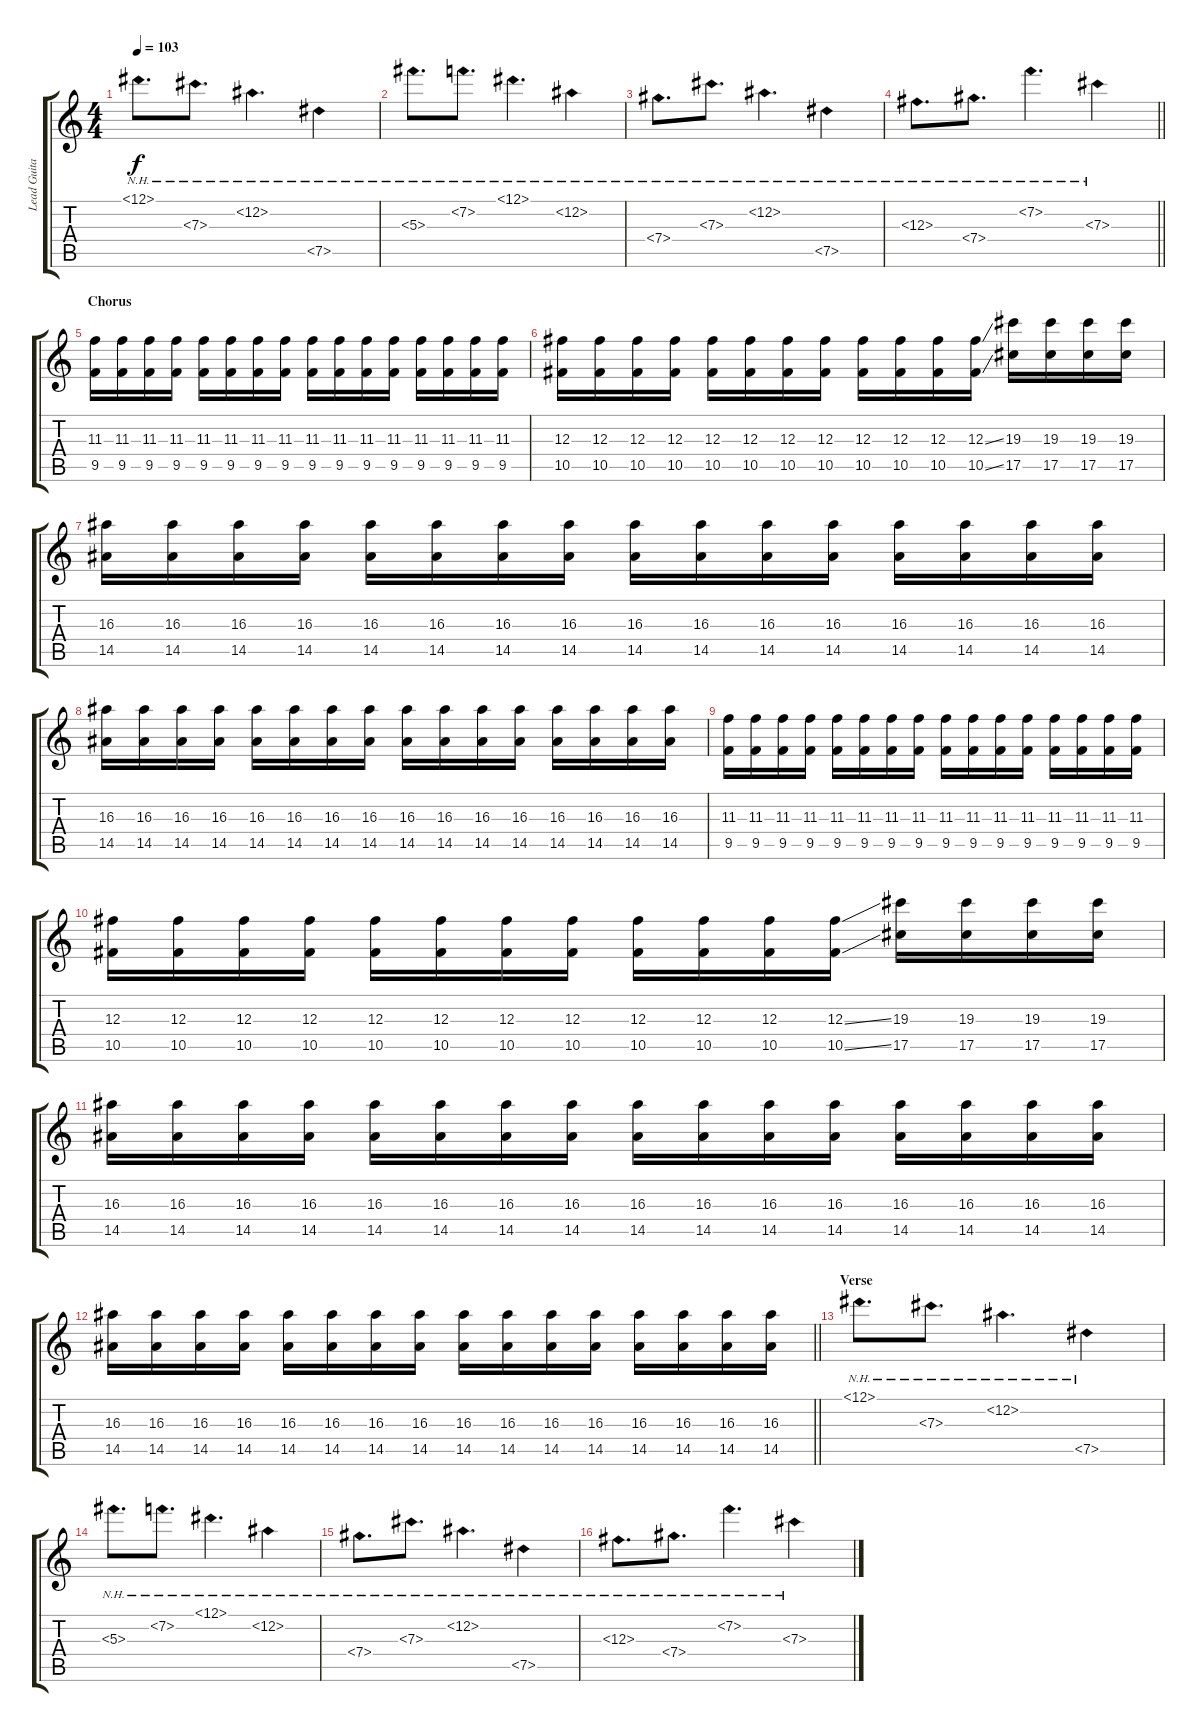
\track ("Lead Guitar - Brad Delson" "Lead Guita") {instrument electricguitarjazz}
\staff {score tabs}
\tuning (Eb4 Bb3 Gb3 Db3 Ab2 Db2) {hide}
\ts (4 4)
\tempo 103
\clef g2
\ks c
12.1{nh}.8{d dy f} 7.3{nh}.8{d} 12.2{nh}.4{d} 7.5{nh}.4 |
5.3{nh}.8{d} 7.2{nh}.8{d} 12.1{nh}.4{d} 12.2{nh}.4 |
7.4{nh}.8{d} 7.3{nh}.8{d} 12.2{nh}.4{d} 7.5{nh}.4 |
\barLineRight lightlight
12.3{nh}.8{d} 7.4{nh}.8{d} 7.2{nh}.4{d} 7.3{nh}.4 |
\section ("" "Chorus")
(11.3 9.5).16{instrument distortionguitar} (11.3 9.5).16 (11.3 9.5).16 (11.3 9.5).16 (11.3 9.5).16 (11.3 9.5).16 (11.3 9.5).16 (11.3 9.5).16 (11.3 9.5).16 (11.3 9.5).16 (11.3 9.5).16 (11.3 9.5).16 (11.3 9.5).16 (11.3 9.5).16 (11.3 9.5).16 (11.3 9.5).16 |
(12.3 10.5).16 (12.3 10.5).16 (12.3 10.5).16 (12.3 10.5).16 (12.3 10.5).16 (12.3 10.5).16 (12.3 10.5).16 (12.3 10.5).16 (12.3 10.5).16 (12.3 10.5).16 (12.3 10.5).16 (12.3{ss} 10.5{ss}).16 (19.3 17.5).16 (19.3 17.5).16 (19.3 17.5).16 (19.3 17.5).16 |
(16.3 14.5).16 (16.3 14.5).16 (16.3 14.5).16 (16.3 14.5).16 (16.3 14.5).16 (16.3 14.5).16 (16.3 14.5).16 (16.3 14.5).16 (16.3 14.5).16 (16.3 14.5).16 (16.3 14.5).16 (16.3 14.5).16 (16.3 14.5).16 (16.3 14.5).16 (16.3 14.5).16 (16.3 14.5).16 |
(16.3 14.5).16 (16.3 14.5).16 (16.3 14.5).16 (16.3 14.5).16 (16.3 14.5).16 (16.3 14.5).16 (16.3 14.5).16 (16.3 14.5).16 (16.3 14.5).16 (16.3 14.5).16 (16.3 14.5).16 (16.3 14.5).16 (16.3 14.5).16 (16.3 14.5).16 (16.3 14.5).16 (16.3 14.5).16 |
(11.3 9.5).16 (11.3 9.5).16 (11.3 9.5).16 (11.3 9.5).16 (11.3 9.5).16 (11.3 9.5).16 (11.3 9.5).16 (11.3 9.5).16 (11.3 9.5).16 (11.3 9.5).16 (11.3 9.5).16 (11.3 9.5).16 (11.3 9.5).16 (11.3 9.5).16 (11.3 9.5).16 (11.3 9.5).16 |
(12.3 10.5).16 (12.3 10.5).16 (12.3 10.5).16 (12.3 10.5).16 (12.3 10.5).16 (12.3 10.5).16 (12.3 10.5).16 (12.3 10.5).16 (12.3 10.5).16 (12.3 10.5).16 (12.3 10.5).16 (12.3{ss} 10.5{ss}).16 (19.3 17.5).16 (19.3 17.5).16 (19.3 17.5).16 (19.3 17.5).16 |
(16.3 14.5).16 (16.3 14.5).16 (16.3 14.5).16 (16.3 14.5).16 (16.3 14.5).16 (16.3 14.5).16 (16.3 14.5).16 (16.3 14.5).16 (16.3 14.5).16 (16.3 14.5).16 (16.3 14.5).16 (16.3 14.5).16 (16.3 14.5).16 (16.3 14.5).16 (16.3 14.5).16 (16.3 14.5).16 |
\barLineRight lightlight
(16.3 14.5).16 (16.3 14.5).16 (16.3 14.5).16 (16.3 14.5).16 (16.3 14.5).16 (16.3 14.5).16 (16.3 14.5).16 (16.3 14.5).16 (16.3 14.5).16 (16.3 14.5).16 (16.3 14.5).16 (16.3 14.5).16 (16.3 14.5).16 (16.3 14.5).16 (16.3 14.5).16 (16.3 14.5).16 |
\section ("" "Verse")
12.1{nh}.8{d instrument electricguitarjazz} 7.3{nh}.8{d} 12.2{nh}.4{d} 7.5{nh}.4 |
5.3{nh}.8{d} 7.2{nh}.8{d} 12.1{nh}.4{d} 12.2{nh}.4 |
7.4{nh}.8{d} 7.3{nh}.8{d} 12.2{nh}.4{d} 7.5{nh}.4 |
12.3{nh}.8{d} 7.4{nh}.8{d} 7.2{nh}.4{d} 7.3{nh}.4
